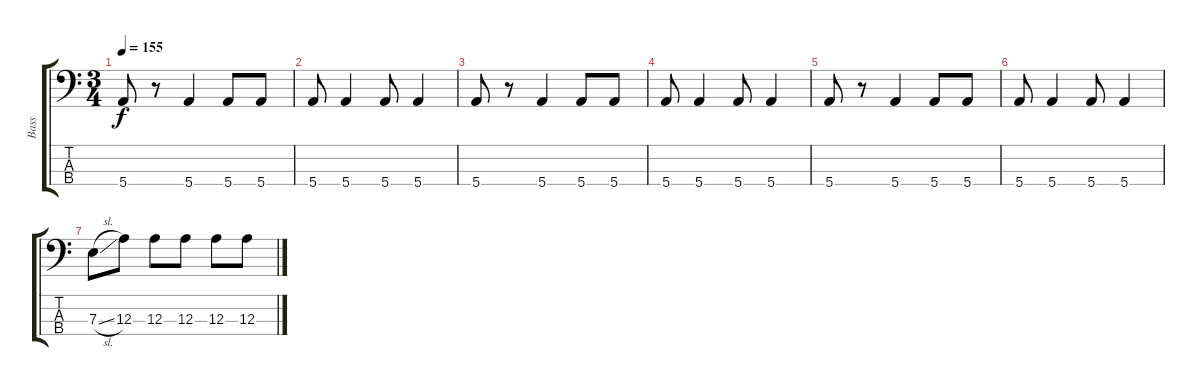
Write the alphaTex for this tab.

\track ("Bass" "Bass") {instrument fretlessbass}
\staff {score tabs}
\tuning (G2 D2 A1 E1) {hide}
\ts (3 4)
\tempo 155
\clef f4
\ks c
5.4.8{dy f} r.8 5.4.4 5.4.8 5.4.8 |
5.4.8 5.4.4 5.4.8 5.4.4 |
5.4.8 r.8 5.4.4 5.4.8 5.4.8 |
5.4.8 5.4.4 5.4.8 5.4.4 |
5.4.8 r.8 5.4.4 5.4.8 5.4.8 |
5.4.8 5.4.4 5.4.8 5.4.4 |
7.3{sl}.8 12.3.8 12.3.8 12.3.8 12.3.8 12.3.8
